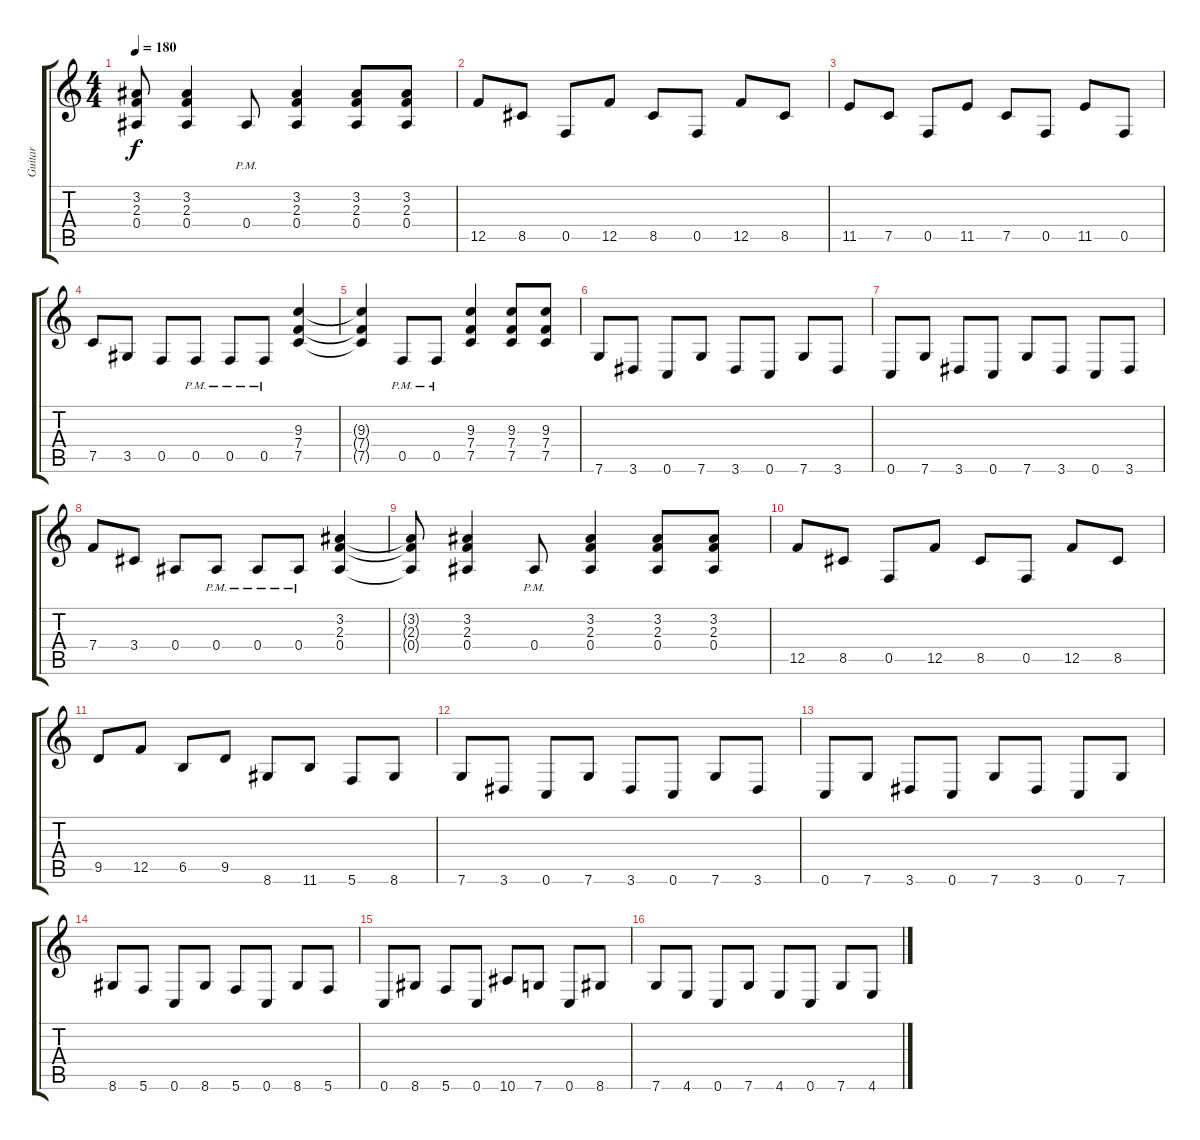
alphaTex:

\track ("Guitar" "Guitar") {instrument distortionguitar}
\staff {score tabs}
\tuning (C4 G3 Eb3 Bb2 F2 C2) {hide}
\ts (4 4)
\tempo 180
\clef g2
\ks c
(3.2{t} 2.3{t} 0.4{t}).8{dy f} (3.2 2.3 0.4).4 0.4{pm}.8 (3.2 2.3 0.4).4 (3.2 2.3 0.4).8 (3.2 2.3 0.4).8 |
12.5.8 8.5.8 0.5.8 12.5.8 8.5.8 0.5.8 12.5.8 8.5.8 |
11.5.8 7.5.8 0.5.8 11.5.8 7.5.8 0.5.8 11.5.8 0.5.8 |
7.5.8 3.5.8 0.5.8 0.5{pm}.8 0.5{pm}.8 0.5{pm}.8 (9.3 7.4 7.5).4 |
(9.3{t} 7.4{t} 7.5{t}).4 0.5{pm}.8 0.5{pm}.8 (9.3 7.4 7.5).4 (9.3 7.4 7.5).8 (9.3 7.4 7.5).8 |
7.6.8 3.6.8 0.6.8 7.6.8 3.6.8 0.6.8 7.6.8 3.6.8 |
0.6.8 7.6.8 3.6.8 0.6.8 7.6.8 3.6.8 0.6.8 3.6.8 |
7.4.8 3.4.8 0.4.8 0.4{pm}.8 0.4{pm}.8 0.4{pm}.8 (3.2 2.3 0.4).4 |
(3.2{t} 2.3{t} 0.4{t}).8 (3.2 2.3 0.4).4 0.4{pm}.8 (3.2 2.3 0.4).4 (3.2 2.3 0.4).8 (3.2 2.3 0.4).8 |
12.5.8 8.5.8 0.5.8 12.5.8 8.5.8 0.5.8 12.5.8 8.5.8 |
9.5.8 12.5.8 6.5.8 9.5.8 8.6.8 11.6.8 5.6.8 8.6.8 |
7.6.8 3.6.8 0.6.8 7.6.8 3.6.8 0.6.8 7.6.8 3.6.8 |
0.6.8 7.6.8 3.6.8 0.6.8 7.6.8 3.6.8 0.6.8 7.6.8 |
8.6.8 5.6.8 0.6.8 8.6.8 5.6.8 0.6.8 8.6.8 5.6.8 |
0.6.8 8.6.8 5.6.8 0.6.8 10.6.8 7.6.8 0.6.8 8.6.8 |
7.6.8 4.6.8 0.6.8 7.6.8 4.6.8 0.6.8 7.6.8 4.6.8
